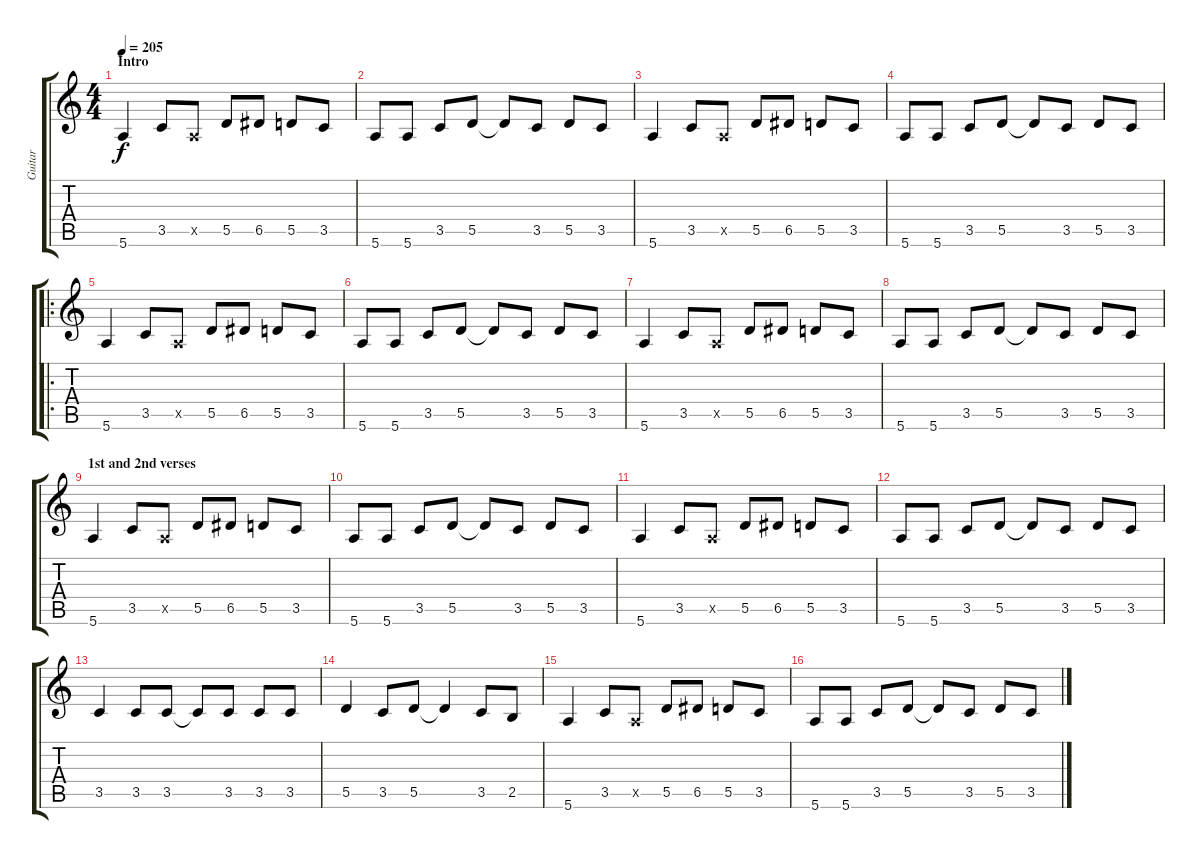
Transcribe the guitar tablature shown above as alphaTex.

\track ("Guitar" "Guitar") {instrument distortionguitar}
\staff {score tabs}
\tuning (E4 B3 G3 D3 A2 E2) {hide}
\ts (4 4)
\section ("" "Intro")
\tempo 205
\clef g2
\ks c
5.6.4{dy f instrument distortionguitar} 3.5.8 0.5{x}.8 5.5.8 6.5.8 5.5.8 3.5.8 |
5.6.8 5.6.8 3.5.8 5.5.8 5.5{t}.8 3.5.8 5.5.8 3.5.8 |
5.6.4 3.5.8 0.5{x}.8 5.5.8 6.5.8 5.5.8 3.5.8 |
5.6.8 5.6.8 3.5.8 5.5.8 5.5{t}.8 3.5.8 5.5.8 3.5.8 |
\ro
5.6.4 3.5.8 0.5{x}.8 5.5.8 6.5.8 5.5.8 3.5.8 |
5.6.8 5.6.8 3.5.8 5.5.8 5.5{t}.8 3.5.8 5.5.8 3.5.8 |
5.6.4 3.5.8 0.5{x}.8 5.5.8 6.5.8 5.5.8 3.5.8 |
5.6.8 5.6.8 3.5.8 5.5.8 5.5{t}.8 3.5.8 5.5.8 3.5.8 |
\section ("" "1st and 2nd verses")
5.6.4 3.5.8 0.5{x}.8 5.5.8 6.5.8 5.5.8 3.5.8 |
5.6.8 5.6.8 3.5.8 5.5.8 5.5{t}.8 3.5.8 5.5.8 3.5.8 |
5.6.4 3.5.8 0.5{x}.8 5.5.8 6.5.8 5.5.8 3.5.8 |
5.6.8 5.6.8 3.5.8 5.5.8 5.5{t}.8 3.5.8 5.5.8 3.5.8 |
3.5.4 3.5.8 3.5.8 3.5{t}.8 3.5.8 3.5.8 3.5.8 |
5.5.4 3.5.8 5.5.8 5.5{t}.4 3.5.8 2.5.8 |
5.6.4 3.5.8 0.5{x}.8 5.5.8 6.5.8 5.5.8 3.5.8 |
5.6.8 5.6.8 3.5.8 5.5.8 5.5{t}.8 3.5.8 5.5.8 3.5.8
